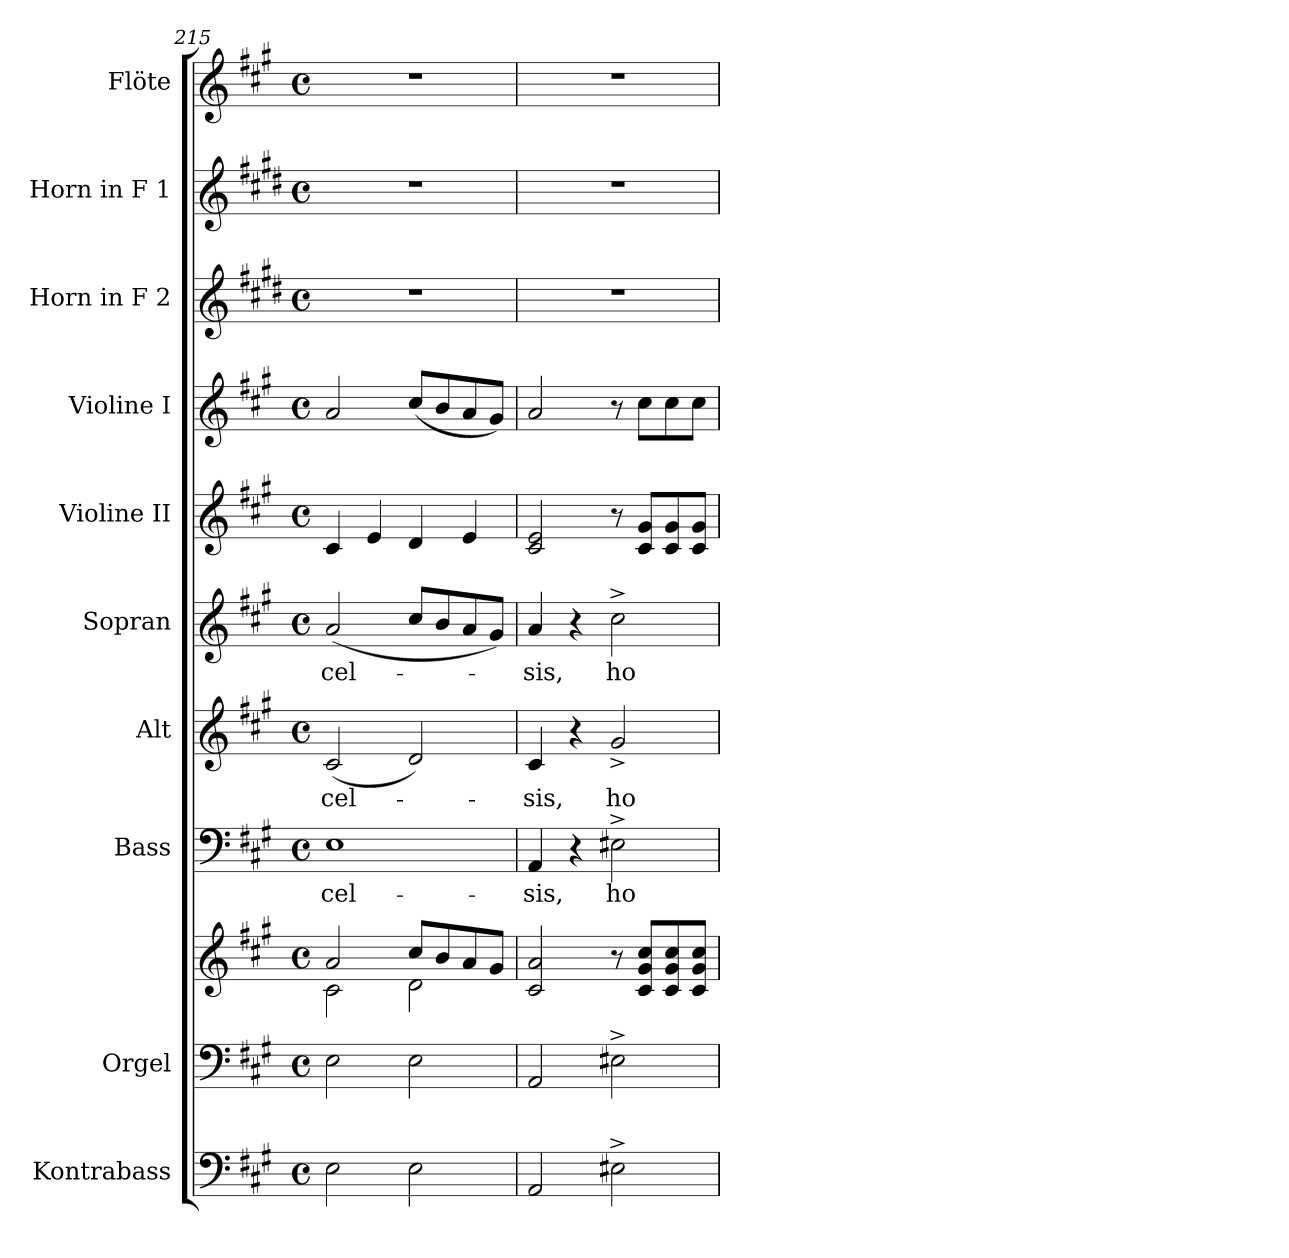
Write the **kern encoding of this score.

**kern	**kern	**kern	**kern	**text	**kern	**text	**kern	**text	**kern	**kern	**kern	**kern	**kern
*part10	*part9	*part9	*part8	*part8	*part7	*part7	*part6	*part6	*part5	*part4	*part3	*part2	*part1
*staff11	*staff10	*staff9	*staff8	*staff8	*staff7	*staff7	*staff6	*staff6	*staff5	*staff4	*staff3	*staff2	*staff1
*I"Kontrabass	*I"Orgel	*	*I"Bass	*	*I"Alt	*	*I"Sopran	*	*I"Violine II	*I"Violine I	*I"Horn in F 2	*I"Horn in F 1	*I"Flöte
*I'Kb.	*I'Org.	*	*I'B.	*	*I'A.	*	*I'S.	*	*I'Vl. II	*I'Vl. I	*	*	*I'Fl.
*clefF4	*clefF4	*clefG2	*clefF4	*	*clefG2	*	*clefG2	*	*clefG2	*clefG2	*clefG2	*clefG2	*clefG2
*ITrd7c12	*	*	*	*	*	*	*	*	*	*	*ITrd4c7	*ITrd4c7	*
*k[f#c#g#]	*k[f#c#g#]	*k[f#c#g#]	*k[f#c#g#]	*	*k[f#c#g#]	*	*k[f#c#g#]	*	*k[f#c#g#]	*k[f#c#g#]	*k[f#c#g#]	*k[f#c#g#]	*k[f#c#g#]
*A:	*A:	*A:	*A:	*	*A:	*	*A:	*	*A:	*A:	*A:	*A:	*A:
*M4/4	*M4/4	*M4/4	*M4/4	*	*M4/4	*	*M4/4	*	*M4/4	*M4/4	*M4/4	*M4/4	*M4/4
*met(c)	*met(c)	*met(c)	*met(c)	*	*met(c)	*	*met(c)	*	*met(c)	*met(c)	*met(c)	*met(c)	*met(c)
=215	=215	=215	=215	=215	=215	=215	=215	=215	=215	=215	=215	=215	=215
*	*	*^	*	*	*	*	*	*	*	*	*	*	*
!	!	!	!	!	!LO:LY:b	!	!LO:LY:b	!	!LO:LY:b	!	!	!	!	!
2EE\	2E\	2a/	2c#\	1E	-cel-	(<2c#/	-cel-	(<2a/	-cel-	4c#/	2a/	1r	1r	1r
.	.	.	.	.	.	.	.	.	.	4e/	.	.	.	.
2EE\	2E\	8cc#/L	2d\	.	.	2d/)	.	8cc#/L	.	4d/	(<8cc#/L	.	.	.
.	.	8b/	.	.	.	.	.	8b/	.	.	8b/	.	.	.
.	.	8a/	.	.	.	.	.	8a/	.	4e/	8a/	.	.	.
.	.	8g#/J	.	.	.	.	.	8g#/J)	.	.	8g#/J)	.	.	.
*	*	*v	*v	*	*	*	*	*	*	*	*	*	*	*
=216	=216	=216	=216	=216	=216	=216	=216	=216	=216	=216	=216	=216	=216
!	!	!	!	!LO:LY:b	!	!LO:LY:b	!	!LO:LY:b	!	!	!	!	!
2AAA/	2AA/	2c#/ 2a/	4AA/	-sis,	4c#/	-sis,	4a/	-sis,	2c#/ 2e/	2a/	1r	1r	1r
.	.	.	4r	.	4r	.	4r	.	.	.	.	.	.
!	!	!	!	!LO:LY:b	!	!LO:LY:b	!	!LO:LY:b	!	!	!	!	!
2EE#X^>\	2E#X^>\	8r	2E#X^>\	ho-	2g#^</	ho-	2cc#^>\	ho-	8r	8r	.	.	.
.	.	8c#/ 8g#/ 8cc#/L	.	.	.	.	.	.	8c#/ 8g#/L	8cc#\L	.	.	.
.	.	8c#/ 8g#/ 8cc#/	.	.	.	.	.	.	8c#/ 8g#/	8cc#\	.	.	.
.	.	8c#/ 8g#/ 8cc#/J	.	.	.	.	.	.	8c#/ 8g#/J	8cc#\J	.	.	.
=	=	=	=	=	=	=	=	=	=	=	=	=	=
*-	*-	*-	*-	*-	*-	*-	*-	*-	*-	*-	*-	*-	*-
